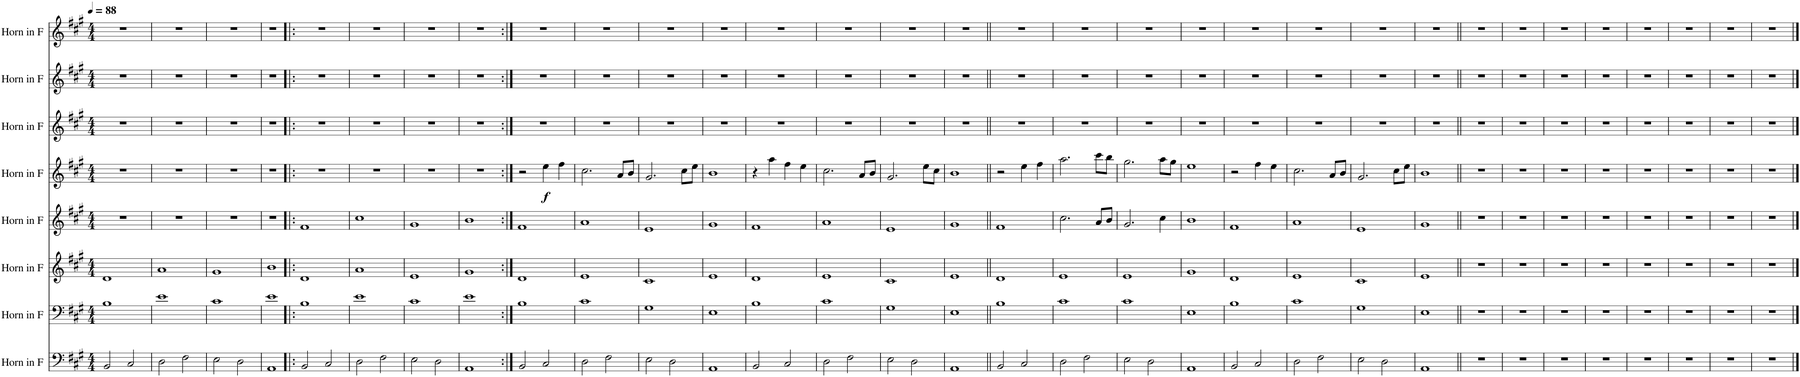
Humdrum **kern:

**kern	**kern	**kern	**kern	**kern	**dynam	**kern	**kern	**kern
*part8	*part7	*part6	*part5	*part4	*part4	*part3	*part2	*part1
*staff8	*staff7	*staff6	*staff5	*staff4	*staff4	*staff3	*staff2	*staff1
*I"Horn in F	*I"Horn in F	*I"Horn in F	*I"Horn in F	*I"Horn in F	*	*I"Horn in F	*I"Horn in F	*I"Horn in F
*clefF4	*clefF4	*clefG2	*clefG2	*clefG2	*	*clefG2	*clefG2	*clefG2
*Trd4c7	*Trd4c7	*Trd4c7	*Trd4c7	*Trd4c7	*	*Trd4c7	*Trd4c7	*Trd4c7
*k[f#c#g#]	*k[f#c#g#]	*k[f#c#g#]	*k[f#c#g#]	*k[f#c#g#]	*	*k[f#c#g#]	*k[f#c#g#]	*k[f#c#g#]
*M4/4	*M4/4	*M4/4	*M4/4	*M4/4	*	*M4/4	*M4/4	*M4/4
*MM88	*MM88	*MM88	*MM88	*MM88	*	*MM88	*MM88	*MM88
=1	=1	=1	=1	=1	=1	=1	=1	=1
2BB/	1B	1d	1r	1r	.	1r	1r	1r
2C#/	.	.	.	.	.	.	.	.
=2	=2	=2	=2	=2	=2	=2	=2	=2
2D\	1e	1a	1r	1r	.	1r	1r	1r
2F#\	.	.	.	.	.	.	.	.
=3	=3	=3	=3	=3	=3	=3	=3	=3
2E\	1c#	1g#	1r	1r	.	1r	1r	1r
2D\	.	.	.	.	.	.	.	.
=4	=4	=4	=4	=4	=4	=4	=4	=4
1AA	1e	1b	1r	1r	.	1r	1r	1r
=5!|:	=5!|:	=5!|:	=5!|:	=5!|:	=5!|:	=5!|:	=5!|:	=5!|:
2BB/	1B	1d	1f#	1r	.	1r	1r	1r
2C#/	.	.	.	.	.	.	.	.
=6	=6	=6	=6	=6	=6	=6	=6	=6
2D\	1e	1a	1cc#	1r	.	1r	1r	1r
2F#\	.	.	.	.	.	.	.	.
=7	=7	=7	=7	=7	=7	=7	=7	=7
2E\	1c#	1e	1g#	1r	.	1r	1r	1r
2D\	.	.	.	.	.	.	.	.
=8	=8	=8	=8	=8	=8	=8	=8	=8
1AA	1e	1g#	1b	1r	.	1r	1r	1r
=9:|!	=9:|!	=9:|!	=9:|!	=9:|!	=9:|!	=9:|!	=9:|!	=9:|!
2BB/	1B	1d	1f#	2r	.	1r	1r	1r
!	!	!	!	!	!LO:DY:b	!	!	!
2C#/	.	.	.	4ee\	f	.	.	.
.	.	.	.	4ff#\	.	.	.	.
=10	=10	=10	=10	=10	=10	=10	=10	=10
2D\	1c#	1e	1a	2.cc#\	.	1r	1r	1r
2F#\	.	.	.	.	.	.	.	.
.	.	.	.	8a/L	.	.	.	.
.	.	.	.	8b/J	.	.	.	.
=11	=11	=11	=11	=11	=11	=11	=11	=11
2E\	1G#	1c#	1e	2.g#/	.	1r	1r	1r
2D\	.	.	.	.	.	.	.	.
.	.	.	.	8cc#\L	.	.	.	.
.	.	.	.	8ee\J	.	.	.	.
=12	=12	=12	=12	=12	=12	=12	=12	=12
1AA	1E	1e	1g#	1b	.	1r	1r	1r
=13	=13	=13	=13	=13	=13	=13	=13	=13
2BB/	1B	1d	1f#	4r	.	1r	1r	1r
.	.	.	.	4aa\	.	.	.	.
2C#/	.	.	.	4ff#\	.	.	.	.
.	.	.	.	4ee\	.	.	.	.
=14	=14	=14	=14	=14	=14	=14	=14	=14
2D\	1c#	1e	1a	2.cc#\	.	1r	1r	1r
2F#\	.	.	.	.	.	.	.	.
.	.	.	.	8a/L	.	.	.	.
.	.	.	.	8b/J	.	.	.	.
=15	=15	=15	=15	=15	=15	=15	=15	=15
2E\	1G#	1c#	1e	2.g#/	.	1r	1r	1r
2D\	.	.	.	.	.	.	.	.
.	.	.	.	8ee\L	.	.	.	.
.	.	.	.	8cc#\J	.	.	.	.
=16	=16	=16	=16	=16	=16	=16	=16	=16
1AA	1E	1e	1g#	1b	.	1r	1r	1r
=17||	=17||	=17||	=17||	=17||	=17||	=17||	=17||	=17||
2BB/	1B	1d	1f#	2r	.	1r	1r	1r
2C#/	.	.	.	4ee\	.	.	.	.
.	.	.	.	4ff#\	.	.	.	.
=18	=18	=18	=18	=18	=18	=18	=18	=18
2D\	1c#	1e	2.cc#\	2.aa\	.	1r	1r	1r
2F#\	.	.	.	.	.	.	.	.
.	.	.	8a/L	8ccc#\L	.	.	.	.
.	.	.	8b/J	8bb\J	.	.	.	.
=19	=19	=19	=19	=19	=19	=19	=19	=19
2E\	1c#	1e	2.g#/	2.gg#\	.	1r	1r	1r
2D\	.	.	.	.	.	.	.	.
.	.	.	4cc#\	8aa\L	.	.	.	.
.	.	.	.	8gg#\J	.	.	.	.
=20	=20	=20	=20	=20	=20	=20	=20	=20
1AA	1E	1g#	1b	1ee	.	1r	1r	1r
=21	=21	=21	=21	=21	=21	=21	=21	=21
2BB/	1B	1d	1f#	2r	.	1r	1r	1r
2C#/	.	.	.	4ff#\	.	.	.	.
.	.	.	.	4ee\	.	.	.	.
=22	=22	=22	=22	=22	=22	=22	=22	=22
2D\	1c#	1e	1a	2.cc#\	.	1r	1r	1r
2F#\	.	.	.	.	.	.	.	.
.	.	.	.	8a/L	.	.	.	.
.	.	.	.	8b/J	.	.	.	.
=23	=23	=23	=23	=23	=23	=23	=23	=23
2E\	1G#	1c#	1e	2.g#/	.	1r	1r	1r
2D\	.	.	.	.	.	.	.	.
.	.	.	.	8cc#\L	.	.	.	.
.	.	.	.	8ee\J	.	.	.	.
=24	=24	=24	=24	=24	=24	=24	=24	=24
1AA	1E	1e	1g#	1b	.	1r	1r	1r
=25||	=25||	=25||	=25||	=25||	=25||	=25||	=25||	=25||
1r	1r	1r	1r	1r	.	1r	1r	1r
=26	=26	=26	=26	=26	=26	=26	=26	=26
1r	1r	1r	1r	1r	.	1r	1r	1r
=27	=27	=27	=27	=27	=27	=27	=27	=27
1r	1r	1r	1r	1r	.	1r	1r	1r
=28	=28	=28	=28	=28	=28	=28	=28	=28
1r	1r	1r	1r	1r	.	1r	1r	1r
=29	=29	=29	=29	=29	=29	=29	=29	=29
1r	1r	1r	1r	1r	.	1r	1r	1r
=30	=30	=30	=30	=30	=30	=30	=30	=30
1r	1r	1r	1r	1r	.	1r	1r	1r
=31	=31	=31	=31	=31	=31	=31	=31	=31
1r	1r	1r	1r	1r	.	1r	1r	1r
=32	=32	=32	=32	=32	=32	=32	=32	=32
1r	1r	1r	1r	1r	.	1r	1r	1r
==	==	==	==	==	==	==	==	==
*-	*-	*-	*-	*-	*-	*-	*-	*-
